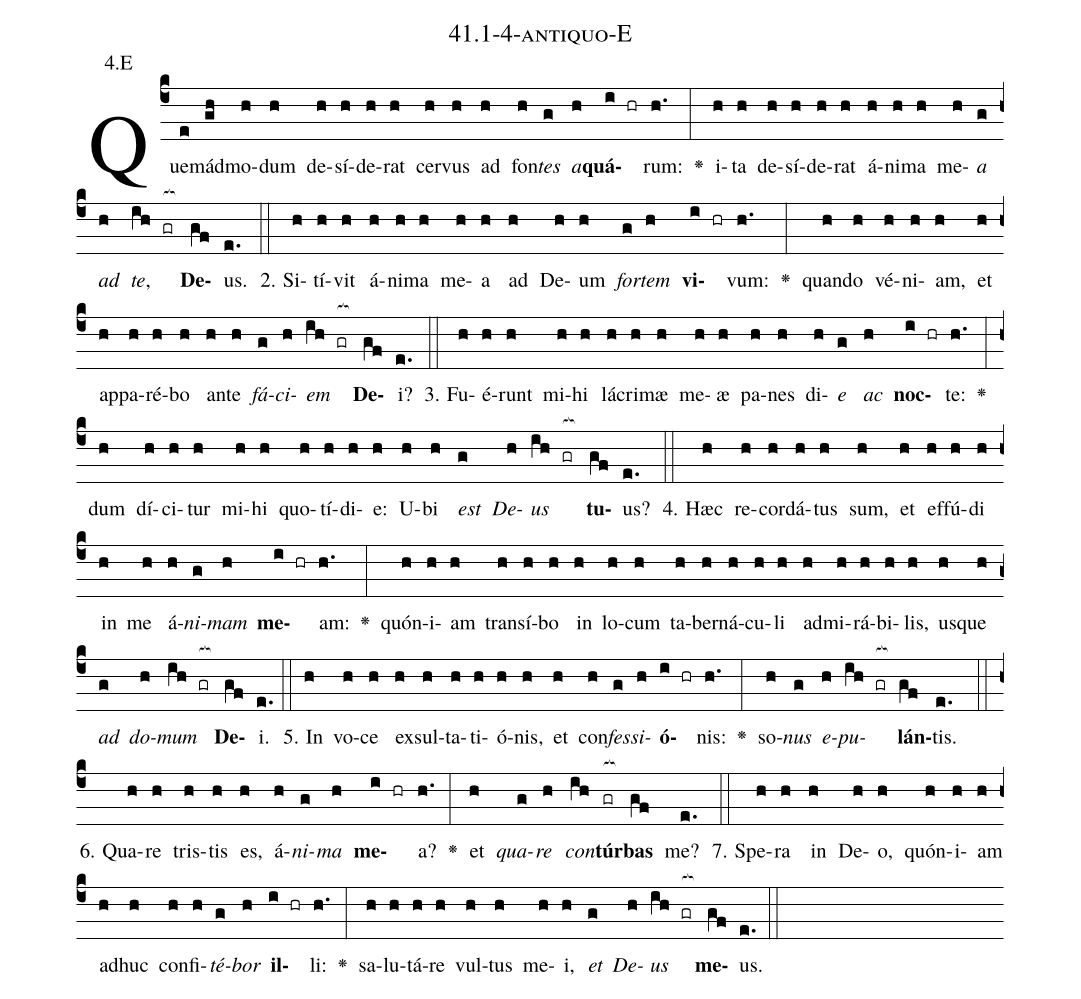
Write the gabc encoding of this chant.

name: 41.1-4-antiquo-E;
annotation: 4.E;
%%
(c4)Quem(e)ád(gh)mo(h)dum(h) de(h)sí(h)de(h)rat(h) cer(h)vus(h) ad(h) fon(h)<i>tes</i>(g) <i>a</i>(h)<b>quá</b>(i hr)rum:(h.) <v>\greheightstar</v>(:) i(h)ta(h) de(h)sí(h)de(h)rat(h) á(h)ni(h)ma(h) me(h)<i>a</i>(g) <i>ad</i>(h) <i>te</i>,(ih gr[ocb:1{]) <b>De</b>(gf[ocb:0}])us.(e.) (::)
2. Si(h)tí(h)vit(h) á(h)ni(h)ma(h) me(h)a(h) ad(h) De(h)um(h) <i>for</i>(g)<i>tem</i>(h) <b>vi</b>(i hr)vum:(h.) <v>\greheightstar</v>(:) quan(h)do(h) vé(h)ni(h)am,(h) et(h) ap(h)pa(h)ré(h)bo(h) an(h)te(h) <i>fá</i>(g)<i>ci</i>(h)<i>em</i>(ih gr[ocb:1{]) <b>De</b>(gf[ocb:0}])i?(e.) (::)
3. Fu(h)é(h)runt(h) mi(h)hi(h) lá(h)cri(h)mæ(h) me(h)æ(h) pa(h)nes(h) di(h)<i>e</i>(g) <i>ac</i>(h) <b>noc</b>(i hr)te:(h.) <v>\greheightstar</v>(:) dum(h) dí(h)ci(h)tur(h) mi(h)hi(h) quo(h)tí(h)di(h)e:(h) U(h)bi(h) <i>est</i>(g) <i>De</i>(h)<i>us</i>(ih gr[ocb:1{]) <b>tu</b>(gf[ocb:0}])us?(e.) (::)
4. Hæc(h) re(h)cor(h)dá(h)tus(h) sum,(h) et(h) ef(h)fú(h)di(h) in(h) me(h) á(h)<i>ni</i>(g)<i>mam</i>(h) <b>me</b>(i hr)am:(h.) <v>\greheightstar</v>(:) quón(h)i(h)am(h) trans(h)í(h)bo(h) in(h) lo(h)cum(h) ta(h)ber(h)ná(h)cu(h)li(h) ad(h)mi(h)rá(h)bi(h)lis,(h) us(h)que(h) <i>ad</i>(g) <i>do</i>(h)<i>mum</i>(ih gr[ocb:1{]) <b>De</b>(gf[ocb:0}])i.(e.) (::)
5. In(h) vo(h)ce(h) ex(h)sul(h)ta(h)ti(h)ó(h)nis,(h) et(h) con(h)<i>fes</i>(g)<i>si</i>(h)<b>ó</b>(i hr)nis:(h.) <v>\greheightstar</v>(:) so(h)<i>nus</i>(g) <i>e</i>(h)<i>pu</i>(ih gr[ocb:1{])<b>lán</b>(gf[ocb:0}])tis.(e.) (::)
6. Qua(h)re(h) tris(h)tis(h) es,(h) á(h)<i>ni</i>(g)<i>ma</i>(h) <b>me</b>(i hr)a?(h.) <v>\greheightstar</v>(:) et(h) <i>qua</i>(g)<i>re</i>(h) <i>con</i>(ih)<b>túr</b>(gr[ocb:1{])<b>bas</b>(gf[ocb:0}]) me?(e.) (::)
7. Spe(h)ra(h) in(h) De(h)o,(h) quón(h)i(h)am(h) ad(h)huc(h) con(h)fi(h)<i>té</i>(g)<i>bor</i>(h) <b>il</b>(i hr)li:(h.) <v>\greheightstar</v>(:) sa(h)lu(h)tá(h)re(h) vul(h)tus(h) me(h)i,(h) <i>et</i>(g) <i>De</i>(h)<i>us</i>(ih gr[ocb:1{]) <b>me</b>(gf[ocb:0}])us.(e.) (::)
